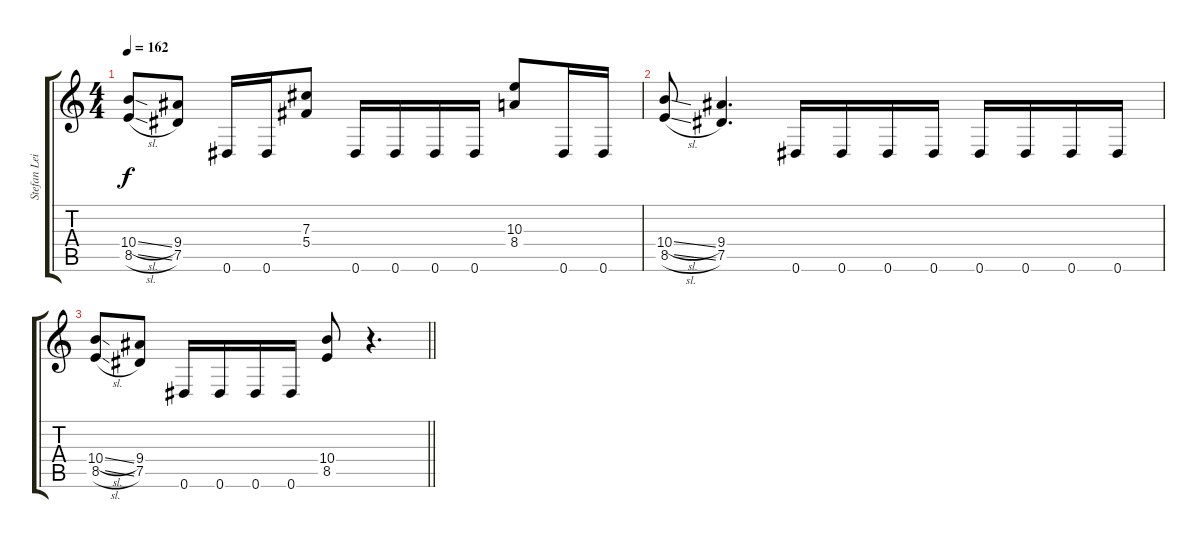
\track ("Stefan Leibing" "Stefan Lei") {instrument distortionguitar}
\staff {score tabs}
\tuning (Eb4 Bb3 Gb3 Db3 Ab2 Eb2) {hide}
\ts (4 4)
\tempo 162
\clef g2
\ks c
(10.4{sl} 8.5{sl}).8{dy f} (9.4 7.5).8 0.6.16 0.6.16 (7.3 5.4).8 0.6.16 0.6.16 0.6.16 0.6.16 (10.3 8.4).8 0.6.16 0.6.16 |
(10.4{sl} 8.5{sl}).8 (9.4 7.5).4{d} 0.6.16 0.6.16 0.6.16 0.6.16 0.6.16 0.6.16 0.6.16 0.6.16 |
\barLineRight lightlight
(10.4{sl} 8.5{sl}).8 (9.4 7.5).8 0.6.16 0.6.16 0.6.16 0.6.16 (10.4 8.5).8 r.4{d}
